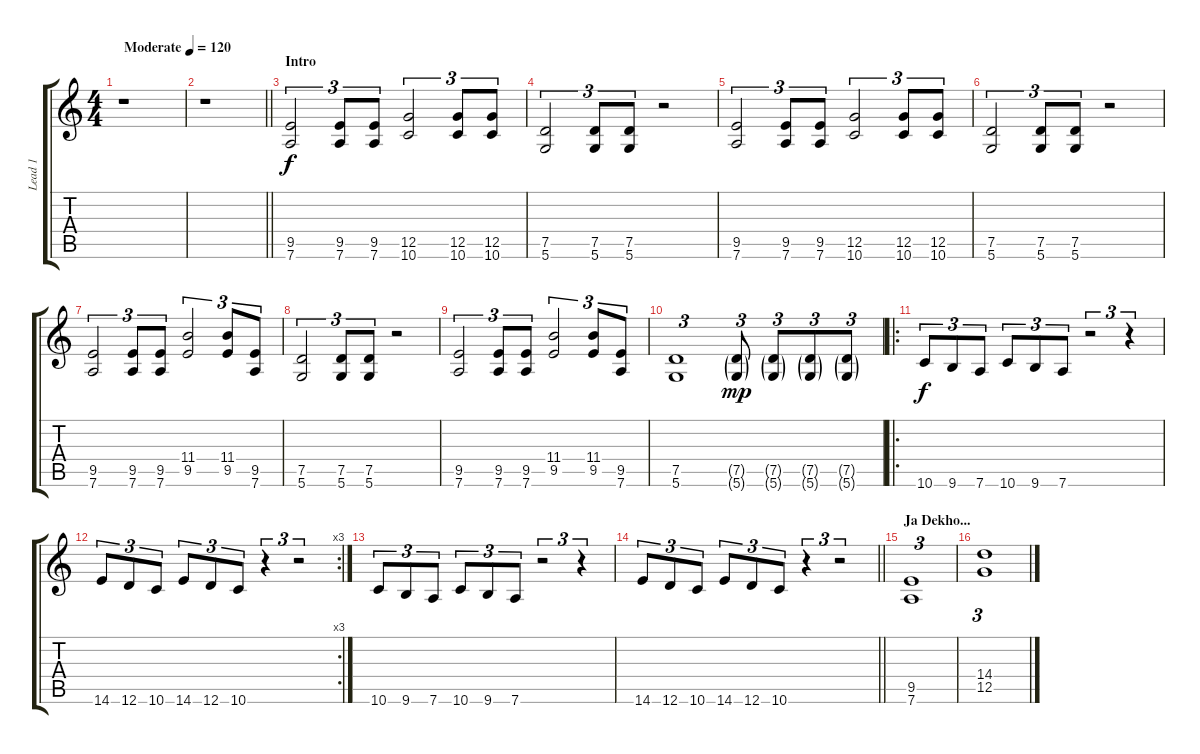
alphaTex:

\track ("Lead 1" "Lead 1") {instrument distortionguitar}
\staff {score tabs}
\tuning (D4 A3 F3 C3 G2 D2) {hide}
\ts (4 4)
\tempo (120 "Moderate")
\clef g2
\ks c
r.1{dy f instrument distortionguitar} |
\barLineRight lightlight
r.1 |
\section ("" "Intro")
(9.5 7.6).2{tu (3 2)} (9.5 7.6).8{tu (3 2)} (9.5 7.6).8{tu (3 2)} (12.5 10.6).2{tu (3 2)} (12.5 10.6).8{tu (3 2)} (12.5 10.6).8{tu (3 2)} |
(7.5 5.6).2{tu (3 2)} (7.5 5.6).8{tu (3 2)} (7.5 5.6).8{tu (3 2)} r.2 |
(9.5 7.6).2{tu (3 2)} (9.5 7.6).8{tu (3 2)} (9.5 7.6).8{tu (3 2)} (12.5 10.6).2{tu (3 2)} (12.5 10.6).8{tu (3 2)} (12.5 10.6).8{tu (3 2)} |
(7.5 5.6).2{tu (3 2)} (7.5 5.6).8{tu (3 2)} (7.5 5.6).8{tu (3 2)} r.2 |
(9.5 7.6).2{tu (3 2)} (9.5 7.6).8{tu (3 2)} (9.5 7.6).8{tu (3 2)} (11.4 9.5).2{tu (3 2)} (11.4 9.5).8{tu (3 2)} (9.5 7.6).8{tu (3 2)} |
(7.5 5.6).2{tu (3 2)} (7.5 5.6).8{tu (3 2)} (7.5 5.6).8{tu (3 2)} r.2 |
(9.5 7.6).2{tu (3 2)} (9.5 7.6).8{tu (3 2)} (9.5 7.6).8{tu (3 2)} (11.4 9.5).2{tu (3 2)} (11.4 9.5).8{tu (3 2)} (9.5 7.6).8{tu (3 2)} |
(7.5 5.6).1{tu (3 2)} (7.5{g} 5.6{g}).8{tu (3 2) dy mp} (7.5{g} 5.6{g}).8{tu (3 2)} (7.5{g} 5.6{g}).8{tu (3 2)} (7.5{g} 5.6{g}).8{tu (3 2)} |
\ro
10.6.8{tu (3 2) dy f} 9.6.8{tu (3 2)} 7.6.8{tu (3 2)} 10.6.8{tu (3 2)} 9.6.8{tu (3 2)} 7.6.8{tu (3 2)} r.2{tu (3 2)} r.4{tu (3 2)} |
\rc 3
14.6.8{tu (3 2)} 12.6.8{tu (3 2)} 10.6.8{tu (3 2)} 14.6.8{tu (3 2)} 12.6.8{tu (3 2)} 10.6.8{tu (3 2)} r.4{tu (3 2)} r.2{tu (3 2)} |
10.6.8{tu (3 2)} 9.6.8{tu (3 2)} 7.6.8{tu (3 2)} 10.6.8{tu (3 2)} 9.6.8{tu (3 2)} 7.6.8{tu (3 2)} r.2{tu (3 2)} r.4{tu (3 2)} |
\barLineRight lightlight
14.6.8{tu (3 2)} 12.6.8{tu (3 2)} 10.6.8{tu (3 2)} 14.6.8{tu (3 2)} 12.6.8{tu (3 2)} 10.6.8{tu (3 2)} r.4{tu (3 2)} r.2{tu (3 2)} |
\section ("" "Ja Dekho...")
(9.5 7.6).1{tu (3 2)} |
(14.4 12.5).1{tu (3 2)}
